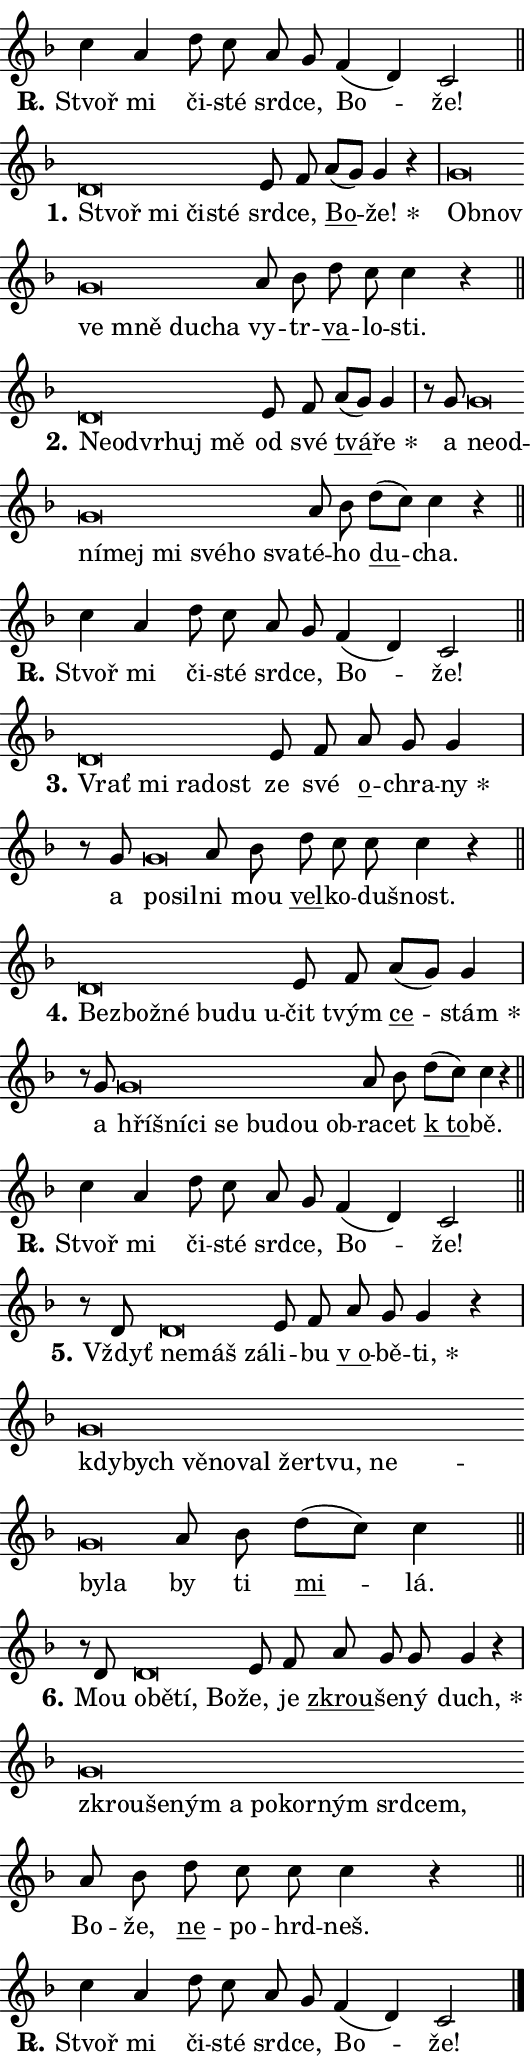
\version "2.24.0"
\header { tagline = "" }
\paper {
  indent = 0\cm
  top-margin = 0\cm
  right-margin = 0.13\cm % to fit lyric hyphens
  bottom-margin = 0\cm
  left-margin = 0\cm
  paper-width = 9\cm
  page-breaking = #ly:one-page-breaking
  system-system-spacing.basic-distance = #11
  score-system-spacing.basic-distance = #11
  ragged-last = ##f
}


%% Author: Thomas Morley
%% https://lists.gnu.org/archive/html/lilypond-user/2020-05/msg00002.html
#(define (line-position grob)
"Returns position of @var[grob} in current system:
   @code{'start}, if at first time-step
   @code{'end}, if at last time-step
   @code{'middle} otherwise
"
  (let* ((col (ly:item-get-column grob))
         (ln (ly:grob-object col 'left-neighbor))
         (rn (ly:grob-object col 'right-neighbor))
         (col-to-check-left (if (ly:grob? ln) ln col))
         (col-to-check-right (if (ly:grob? rn) rn col))
         (break-dir-left
           (and
             (ly:grob-property col-to-check-left 'non-musical #f)
             (ly:item-break-dir col-to-check-left)))
         (break-dir-right
           (and
             (ly:grob-property col-to-check-right 'non-musical #f)
             (ly:item-break-dir col-to-check-right))))
        (cond ((eqv? 1 break-dir-left) 'start)
              ((eqv? -1 break-dir-right) 'end)
              (else 'middle))))

#(define (tranparent-at-line-position vctor)
  (lambda (grob)
  "Relying on @code{line-position} select the relevant enry from @var{vctor}.
Used to determine transparency,"
    (case (line-position grob)
      ((end) (not (vector-ref vctor 0)))
      ((middle) (not (vector-ref vctor 1)))
      ((start) (not (vector-ref vctor 2))))))

noteHeadBreakVisibility =
#(define-music-function (break-visibility)(vector?)
"Makes @code{NoteHead}s transparent relying on @var{break-visibility}"
#{
  \override NoteHead.transparent =
    #(tranparent-at-line-position break-visibility)
#})

#(define delete-ledgers-for-transparent-note-heads
  (lambda (grob)
    "Reads whether a @code{NoteHead} is transparent.
If so this @code{NoteHead} is removed from @code{'note-heads} from
@var{grob}, which is supposed to be @code{LedgerLineSpanner}.
As a result ledgers are not printed for this @code{NoteHead}"
    (let* ((nhds-array (ly:grob-object grob 'note-heads))
           (nhds-list
             (if (ly:grob-array? nhds-array)
                 (ly:grob-array->list nhds-array)
                 '()))
           ;; Relies on the transparent-property being done before
           ;; Staff.LedgerLineSpanner.after-line-breaking is executed.
           ;; This is fragile ...
           (to-keep
             (remove
               (lambda (nhd)
                 (ly:grob-property nhd 'transparent #f))
               nhds-list)))
      ;; TODO find a better method to iterate over grob-arrays, similiar
      ;; to filter/remove etc for lists
      ;; For now rebuilt from scratch
      (set! (ly:grob-object grob 'note-heads)  '())
      (for-each
        (lambda (nhd)
          (ly:pointer-group-interface::add-grob grob 'note-heads nhd))
        to-keep))))

squashNotes = {
  \override NoteHead.X-extent = #'(-0.2 . 0.2)
  \override NoteHead.Y-extent = #'(-0.75 . 0)
  \override NoteHead.stencil =
    #(lambda (grob)
       (let ((pos (ly:grob-property grob 'staff-position)))
         (begin
           (if (< pos -7) (display "ERROR: Lower brevis then expected\n") (display ""))
           (if (<= pos -6) ly:text-interface::print ly:note-head::print))))
}
unSquashNotes = {
  \revert NoteHead.X-extent
  \revert NoteHead.Y-extent
  \revert NoteHead.stencil
}

hideNotes = \noteHeadBreakVisibility #begin-of-line-visible
unHideNotes = \noteHeadBreakVisibility #all-visible

% work-around for resetting accidentals
% https://lilypond.org/doc/v2.23/Documentation/notation/displaying-rhythms#unmetered-music
cadenzaMeasure = {
  \cadenzaOff
  \partial 1024 s1024
  \cadenzaOn
}

#(define-markup-command (accent layout props text) (markup?)
  "Underline accented syllable"
  (interpret-markup layout props
    #{\markup \override #'(offset . 4.3) \underline { #text }#}))

responsum = \markup \concat {
  "R" \hspace #-1.05 \path #0.1 #'((moveto 0 0.07) (lineto 0.9 0.8)) \hspace #0.05 "."
}

spaceSize = #0.6828661417322834 % exact space size for TeX Gyre Schola

\layout {
  \context {
    \Staff
    \remove "Time_signature_engraver"
    \override LedgerLineSpanner.after-line-breaking = #delete-ledgers-for-transparent-note-heads
  }
  \context {
    \Lyrics {
      \override LyricSpace.minimum-distance = \spaceSize
      \override LyricText.font-name = #"TeX Gyre Schola"
      \override LyricText.font-size = 1
      \override StanzaNumber.font-name = #"TeX Gyre Schola Bold"
      \override StanzaNumber.font-size = 1
    }
  }
  \context {
    \Score 
    \override NoteHead.text =
      #(lambda (grob) 
        (let ((pos (ly:grob-property grob 'staff-position)))
          #{\markup {
            \combine
              \halign #-0.55 \raise #(if (= pos -6) 0 0.5) \override #'(thickness . 2) \draw-line #'(3.2 . 0)
              \musicglyph "noteheads.sM1"
          }#}))
  }
}

% magnetic-lyrics.ily
%
%   written by
%     Jean Abou Samra <jean@abou-samra.fr>
%     Werner Lemberg <wl@gnu.org>
%
%   adapted by
%     Jiri Hon <jiri.hon@gmail.com>
%
% Version 2022-Apr-15

% https://www.mail-archive.com/lilypond-user@gnu.org/msg149350.html

#(define (Left_hyphen_pointer_engraver context)
   "Collect syllable-hyphen-syllable occurrences in lyrics and store
them in properties.  This engraver only looks to the left.  For
example, if the lyrics input is @code{foo -- bar}, it does the
following.

@itemize @bullet
@item
Set the @code{text} property of the @code{LyricHyphen} grob between
@q{foo} and @q{bar} to @code{foo}.

@item
Set the @code{left-hyphen} property of the @code{LyricText} grob with
text @q{foo} to the @code{LyricHyphen} grob between @q{foo} and
@q{bar}.
@end itemize

Use this auxiliary engraver in combination with the
@code{lyric-@/text::@/apply-@/magnetic-@/offset!} hook."
   (let ((hyphen #f)
         (text #f))
     (make-engraver
      (acknowledgers
       ((lyric-syllable-interface engraver grob source-engraver)
        (set! text grob)))
      (end-acknowledgers
       ((lyric-hyphen-interface engraver grob source-engraver)
        ;(when (not (grob::has-interface grob 'lyric-space-interface))
          (set! hyphen grob)));)
      ((stop-translation-timestep engraver)
       (when (and text hyphen)
         (ly:grob-set-object! text 'left-hyphen hyphen))
       (set! text #f)
       (set! hyphen #f)))))

#(define (lyric-text::apply-magnetic-offset! grob)
   "If the space between two syllables is less than the value in
property @code{LyricText@/.details@/.squash-threshold}, move the right
syllable to the left so that it gets concatenated with the left
syllable.

Use this function as a hook for
@code{LyricText@/.after-@/line-@/breaking} if the
@code{Left_@/hyphen_@/pointer_@/engraver} is active."
   (let ((hyphen (ly:grob-object grob 'left-hyphen #f)))
     (when hyphen
       (let ((left-text (ly:spanner-bound hyphen LEFT)))
         (when (grob::has-interface left-text 'lyric-syllable-interface)
           (let* ((common (ly:grob-common-refpoint grob left-text X))
                  (this-x-ext (ly:grob-extent grob common X))
                  (left-x-ext
                   (begin
                     ;; Trigger magnetism for left-text.
                     (ly:grob-property left-text 'after-line-breaking)
                     (ly:grob-extent left-text common X)))
                  ;; `delta` is the gap width between two syllables.
                  (delta (- (interval-start this-x-ext)
                            (interval-end left-x-ext)))
                  (details (ly:grob-property grob 'details))
                  (threshold (assoc-get 'squash-threshold details 0.2)))
             (when (< delta threshold)
               (let* (;; We have to manipulate the input text so that
                      ;; ligatures crossing syllable boundaries are not
                      ;; disabled.  For languages based on the Latin
                      ;; script this is essentially a beautification.
                      ;; However, for non-Western scripts it can be a
                      ;; necessity.
                      (lt (ly:grob-property left-text 'text))
                      (rt (ly:grob-property grob 'text))
                      (is-space (grob::has-interface hyphen 'lyric-space-interface))
                      (space (if is-space " " ""))
                      (extra-delta (if is-space spaceSize 0))
                      ;; Append new syllable.
                      (ltrt-space (if (and (string? lt) (string? rt))
                                (string-append lt space rt)
                                (make-concat-markup (list lt space rt))))
                      ;; Right-align `ltrt` to the right side.
                      (ltrt-space-markup (grob-interpret-markup
                               grob
                               (make-translate-markup
                                (cons (interval-length this-x-ext) 0)
                                (make-right-align-markup ltrt-space)))))
                 (begin
                   ;; Don't print `left-text`.
                   (ly:grob-set-property! left-text 'stencil #f)
                   ;; Set text and stencil (which holds all collected
                   ;; syllables so far) and shift it to the left.
                   (ly:grob-set-property! grob 'text ltrt-space)
                   (ly:grob-set-property! grob 'stencil ltrt-space-markup)
                   (ly:grob-translate-axis! grob (- (- delta extra-delta)) X))))))))))


#(define (lyric-hyphen::displace-bounds-first grob)
   ;; Make very sure this callback isn't triggered too early.
   (let ((left (ly:spanner-bound grob LEFT))
         (right (ly:spanner-bound grob RIGHT)))
     (ly:grob-property left 'after-line-breaking)
     (ly:grob-property right 'after-line-breaking)
     (ly:lyric-hyphen::print grob)))

squashThreshold = #0.4

\layout {
  \context {
    \Lyrics
    \consists #Left_hyphen_pointer_engraver
    \override LyricText.after-line-breaking =
      #lyric-text::apply-magnetic-offset!
    \override LyricHyphen.stencil = #lyric-hyphen::displace-bounds-first
    \override LyricText.details.squash-threshold = \squashThreshold
    \override LyricHyphen.minimum-distance = 0
    \override LyricHyphen.minimum-length = \squashThreshold
  }
}

squashText = \override LyricText.details.squash-threshold = 9999
unSquashText = \override LyricText.details.squash-threshold = \squashThreshold

leftText = \override LyricText.self-alignment-X = #LEFT
unLeftText = \revert LyricText.self-alignment-X

starOffset = #(lambda (grob) 
                (let ((x_offset (ly:self-alignment-interface::aligned-on-x-parent grob)))
                  (if (= x_offset 0) 0 (+ x_offset 1.2))))

star = #(define-music-function (syllable)(string?)
"Append star separator at the end of a syllable"
#{
  \once \override LyricText.X-offset = #starOffset
  \lyricmode { \markup {
    #syllable
    \override #'((font-name . "TeX Gyre Schola Bold")) \hspace #0.2 \lower #0.65 \larger "*"
  } }
#})

starAccent = #(define-music-function (syllable)(string?)
"Append star separator at the end of a syllable and make accent"
#{
  \once \override LyricText.X-offset = #starOffset
  \lyricmode { \markup {
    \accent #syllable
    \override #'((font-name . "TeX Gyre Schola Bold")) \hspace #0.2 \lower #0.65 \larger "*"
  } }
#})

breath = #(define-music-function (syllable)(string?)
"Append breathing indicator at the end of a syllable"
#{
  \lyricmode { \markup { #syllable "+" } }
#})

optionalBreath = #(define-music-function (syllable)(string?)
"Append optional breathing indicator at the end of a syllable"
#{
  \lyricmode { \markup { #syllable "(+)" } }
#})


\score {
    <<
        \new Voice = "melody" { \cadenzaOn \key f \major \relative { c''4 a d8 c a g \bar "" f4( d) c2 \cadenzaMeasure \bar "||" \break } }
        \new Lyrics \lyricsto "melody" { \lyricmode { \set stanza = \responsum
Stvoř mi či -- sté srd -- ce, Bo -- že! } }
    >>
    \layout {}
}

\score {
    <<
        \new Voice = "melody" { \cadenzaOn \key f \major \relative { \squashNotes d'\breve*1/16 \hideNotes \breve*1/16 \bar "" \breve*1/16 \breve*1/16 \bar "" \unHideNotes \unSquashNotes e8 f \bar "" a[( g)] g4 r \cadenzaMeasure \bar "|" \squashNotes g\breve*1/16 \hideNotes \breve*1/16 \bar "" \breve*1/16 \bar "" \breve*1/16 \bar "" \breve*1/16 \breve*1/16 \bar "" \unHideNotes \unSquashNotes a8 bes \bar "" d c c4 r \cadenzaMeasure \bar "||" \break } }
        \new Lyrics \lyricsto "melody" { \lyricmode { \set stanza = "1."
\leftText Stvoř \squashText mi či -- sté \unLeftText \unSquashText srd -- ce, \markup \accent Bo -- \star že! \leftText Ob -- \squashText nov ve mně du -- cha \unLeftText \unSquashText vy -- tr -- \markup \accent va -- lo -- sti. } }
    >>
    \layout {}
}

\score {
    <<
        \new Voice = "melody" { \cadenzaOn \key f \major \relative { \squashNotes d'\breve*1/16 \hideNotes \breve*1/16 \bar "" \breve*1/16 \bar "" \breve*1/16 \breve*1/16 \bar "" \unHideNotes \unSquashNotes e8 f \bar "" a[( g)] g4 \cadenzaMeasure \bar "|" r8 g \squashNotes g\breve*1/16 \hideNotes \breve*1/16 \bar "" \breve*1/16 \bar "" \breve*1/16 \bar "" \breve*1/16 \bar "" \breve*1/16 \bar "" \breve*1/16 \breve*1/16 \bar "" \unHideNotes \unSquashNotes a8 bes \bar "" d[( c)] c4 r \cadenzaMeasure \bar "||" \break } }
        \new Lyrics \lyricsto "melody" { \lyricmode { \set stanza = "2."
\leftText Ne -- \squashText od -- vr -- huj mě \unLeftText \unSquashText od své \markup \accent tvá -- \star ře a \leftText ne -- \squashText od -- ní -- mej mi své -- ho sva -- \unLeftText \unSquashText té -- ho \markup \accent du -- cha. } }
    >>
    \layout {}
}

\score {
    <<
        \new Voice = "melody" { \cadenzaOn \key f \major \relative { c''4 a d8 c a g \bar "" f4( d) c2 \cadenzaMeasure \bar "||" \break } }
        \new Lyrics \lyricsto "melody" { \lyricmode { \set stanza = \responsum
Stvoř mi či -- sté srd -- ce, Bo -- že! } }
    >>
    \layout {}
}

\score {
    <<
        \new Voice = "melody" { \cadenzaOn \key f \major \relative { \squashNotes d'\breve*1/16 \hideNotes \breve*1/16 \bar "" \breve*1/16 \breve*1/16 \bar "" \unHideNotes \unSquashNotes e8 f \bar "" a g g4 \cadenzaMeasure \bar "|" r8 g \squashNotes g\breve*1/16 \hideNotes \breve*1/16 \bar "" \unHideNotes \unSquashNotes a8 bes \bar "" d c c c4 r \cadenzaMeasure \bar "||" \break } }
        \new Lyrics \lyricsto "melody" { \lyricmode { \set stanza = "3."
\leftText Vrať \squashText mi ra -- dost \unLeftText \unSquashText ze své \markup \accent o -- chra -- \star ny a \leftText po -- \squashText sil -- \unLeftText \unSquashText ni mou \markup \accent vel -- ko -- du -- šnost. } }
    >>
    \layout {}
}

\score {
    <<
        \new Voice = "melody" { \cadenzaOn \key f \major \relative { \squashNotes d'\breve*1/16 \hideNotes \breve*1/16 \bar "" \breve*1/16 \bar "" \breve*1/16 \bar "" \breve*1/16 \breve*1/16 \bar "" \unHideNotes \unSquashNotes e8 f \bar "" a[( g)] g4 \cadenzaMeasure \bar "|" r8 g \squashNotes g\breve*1/16 \hideNotes \breve*1/16 \bar "" \breve*1/16 \bar "" \breve*1/16 \bar "" \breve*1/16 \bar "" \breve*1/16 \breve*1/16 \bar "" \unHideNotes \unSquashNotes a8 bes \bar "" d[( c)] c4 r \cadenzaMeasure \bar "||" \break } }
        \new Lyrics \lyricsto "melody" { \lyricmode { \set stanza = "4."
\leftText Bez -- \squashText bož -- né bu -- du u -- \unLeftText \unSquashText čit tvým \markup \accent ce -- \star stám a \leftText hří -- \squashText šní -- ci se bu -- dou ob -- \unLeftText \unSquashText ra -- cet \markup \accent "k to" -- bě. } }
    >>
    \layout {}
}

\score {
    <<
        \new Voice = "melody" { \cadenzaOn \key f \major \relative { c''4 a d8 c a g \bar "" f4( d) c2 \cadenzaMeasure \bar "||" \break } }
        \new Lyrics \lyricsto "melody" { \lyricmode { \set stanza = \responsum
Stvoř mi či -- sté srd -- ce, Bo -- že! } }
    >>
    \layout {}
}

\score {
    <<
        \new Voice = "melody" { \cadenzaOn \key f \major \relative { r8 d' \squashNotes d\breve*1/16 \hideNotes \breve*1/16 \breve*1/16 \bar "" \unHideNotes \unSquashNotes e8 f \bar "" a g g4 r \cadenzaMeasure \bar "|" \squashNotes g\breve*1/16 \hideNotes \breve*1/16 \bar "" \breve*1/16 \bar "" \breve*1/16 \bar "" \breve*1/16 \bar "" \breve*1/16 \bar "" \breve*1/16 \bar "" \breve*1/16 \bar "" \breve*1/16 \breve*1/16 \bar "" \unHideNotes \unSquashNotes a8 bes \bar "" d[( c)] c4 \cadenzaMeasure \bar "||" \break } }
        \new Lyrics \lyricsto "melody" { \lyricmode { \set stanza = "5."
Vždyť \leftText ne -- \squashText máš zá -- \unLeftText \unSquashText li -- bu \markup \accent "v o" -- bě -- \star ti, \leftText kdy -- \squashText bych vě -- no -- val žer -- tvu, ne -- by -- la \unLeftText \unSquashText by ti \markup \accent mi -- lá. } }
    >>
    \layout {}
}

\score {
    <<
        \new Voice = "melody" { \cadenzaOn \key f \major \relative { r8 d' \squashNotes d\breve*1/16 \hideNotes \breve*1/16 \bar "" \breve*1/16 \breve*1/16 \bar "" \unHideNotes \unSquashNotes e8 f \bar "" a g g g4 r \cadenzaMeasure \bar "|" \squashNotes g\breve*1/16 \hideNotes \breve*1/16 \bar "" \breve*1/16 \bar "" \breve*1/16 \bar "" \breve*1/16 \bar "" \breve*1/16 \bar "" \breve*1/16 \bar "" \breve*1/16 \breve*1/16 \bar "" \unHideNotes \unSquashNotes a8 bes \bar "" d c c c4 r \cadenzaMeasure \bar "||" \break } }
        \new Lyrics \lyricsto "melody" { \lyricmode { \set stanza = "6."
Mou \leftText o -- \squashText bě -- tí, Bo -- \unLeftText \unSquashText že, je \markup \accent zkrou -- še -- ný \star duch, \leftText zkrou -- \squashText še -- ným a po -- kor -- ným srd -- cem, \unLeftText \unSquashText Bo -- že, \markup \accent ne -- po -- hrd -- neš. } }
    >>
    \layout {}
}

\score {
    <<
        \new Voice = "melody" { \cadenzaOn \key f \major \relative { c''4 a d8 c a g \bar "" f4( d) c2 \cadenzaMeasure \bar "||" \break } \bar "|." }
        \new Lyrics \lyricsto "melody" { \lyricmode { \set stanza = \responsum
Stvoř mi či -- sté srd -- ce, Bo -- že! } }
    >>
    \layout {}
}
